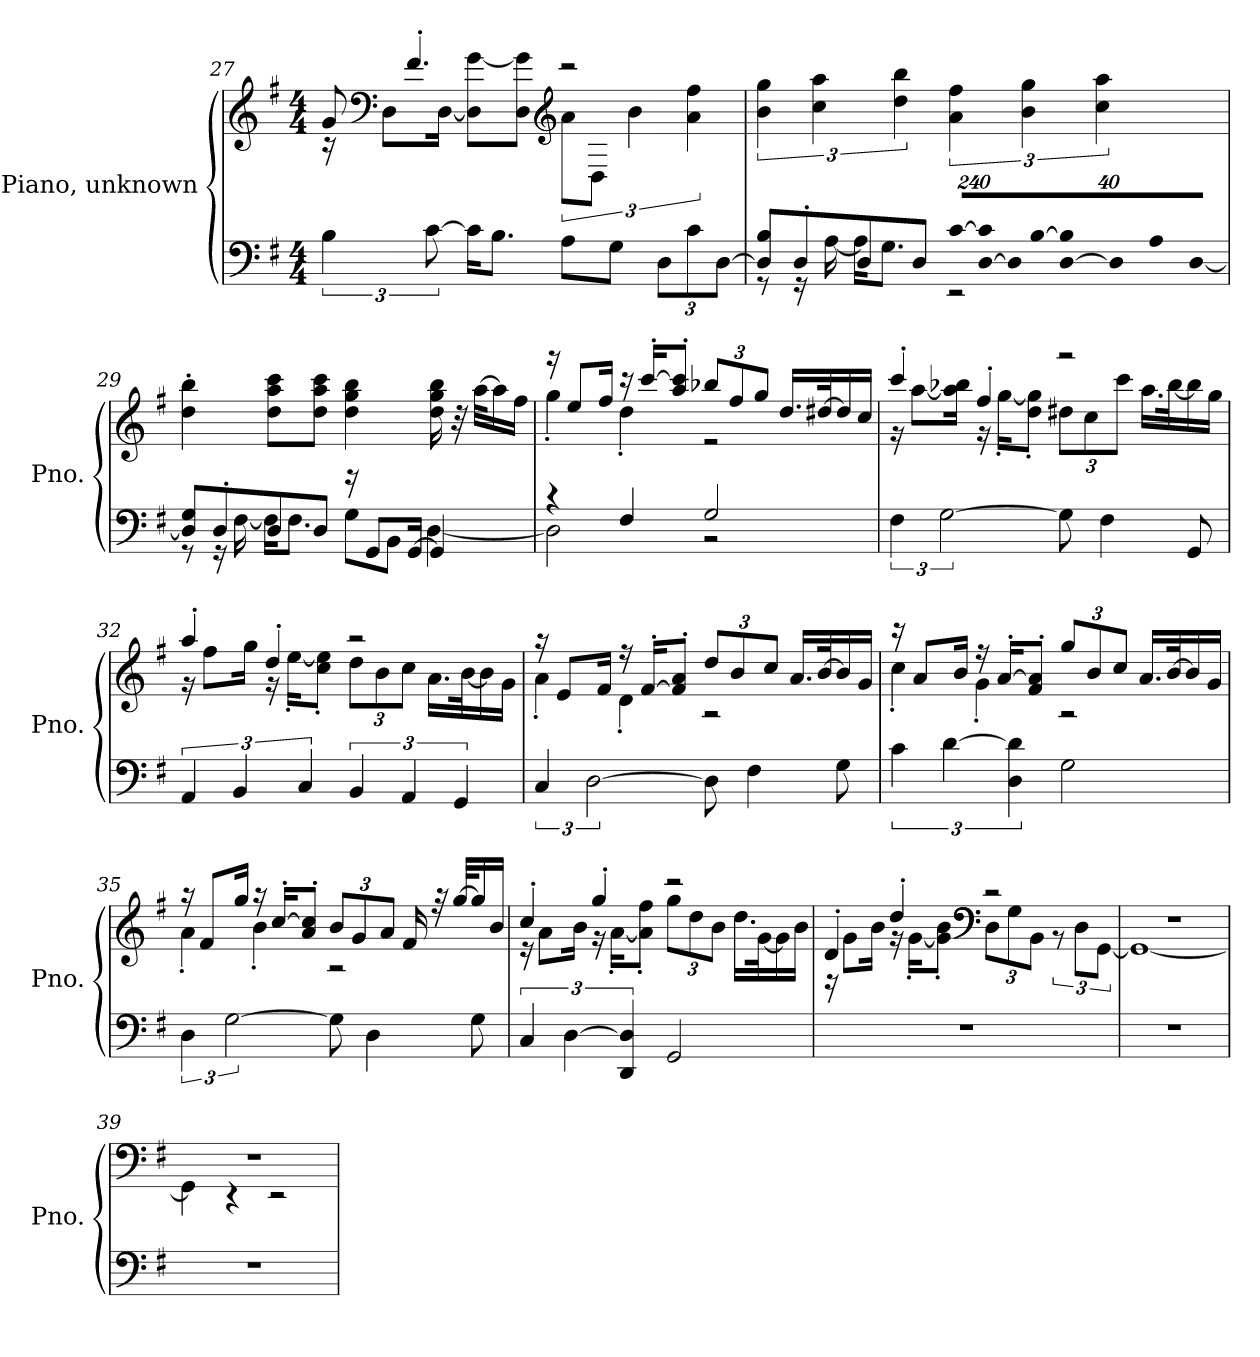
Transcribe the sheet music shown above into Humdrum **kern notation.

**kern	**kern
*part1	*part1
*staff2	*staff1
*I"Piano, unknown	*
*I'Pno.	*
!!LO:PB:g=z
*clefF4	*clefG2
*k[f#]	*k[f#]
*M4/4	*M4/4
=27	=27
*	*^
6B\	8g/	16r
*	*clefF4	*
.	.	8D\L
.	4.f#'/	.
[12c\	.	.
.	.	[16D\Jk
16c\KL]	.	8D\] [8g\L
8.B\J	.	.
.	.	8D\ 8g\]J
*	*clefG2	*
8A\L	2r	12a\L
.	.	12D\J
8G\J	.	.
.	.	6b\
*Xbrackettup	*	*
12D\L	.	.
12c\	.	6a\ 6ff#\
[12D\J	.	.
*	*v	*v
=28	=28
*^	*
8D/] 8B/L	8r	6b\ 6gg\
8D'/	16r	.
.	.	6cc\ 6aa\
.	[16A\	.
8D/	16A\KL]	.
.	8.G\J	.
.	.	6dd\ 6bb\
8D/J	.	.
!LO:N:vis=16	!	!
[1920%137c/LL	2r	6a\ 6ff#\
!LO:N:vis=16	!	!
[1920%137D/ 1920%137c/]	.	.
!LO:N:vis=32	!	!
640%23D/L]	.	.
.	.	6b\ 6gg\
!LO:N:vis=32	!	!
[640%23B/J	.	.
!LO:N:vis=16	!	!
[1920%137D/ 1920%137B/]	.	.
!LO:N:vis=16	!	!
1920%137D/]	.	.
.	.	6cc\ 6aa\
!LO:N:vis=16	!	!
1920%137A/	.	.
!LO:N:vis=16	!	!
[1920%137D/JJ	.	.
!!LO:LB:g=z
=29	=29	=29
8D/] 8G/L	8r	4dd\' 4bb\'
8D'/	16r	.
.	[16F#\	.
8D/	16F#\KL]	8dd\ 8aa\ 8ccc\L
.	8.F#\J	.
8D/J	.	8dd\ 8aa\ 8ccc\J
16r	8G\L	4dd\ 4gg\ 4bb\
8GG/L	.	.
.	8BB\J	.
[16GG/Jk	.	.
4GG/]	[4D\	16dd\ 16gg\ 16bb\
.	.	32r
.	.	[32aa\KLL
.	.	16aa\]
.	.	16ff#\JJ
=30	=30	=30
*	*	*^
4r	2D\]	16r	4gg'\
.	.	8ee/L	.
.	.	16ff#/Jk	.
4F#/	.	16r	4dd'\
.	.	[16ccc'/KL	.
.	.	8aa/' 8ccc/]'J	.
*	*	*Xbrackettup	*
2G/	2r	12bb-X/L	2r
.	.	12ff#/	.
.	.	12gg/J	.
.	.	16.dd/LL	.
.	.	[32dd#X/K	.
.	.	16dd#/]	.
.	.	16cc/JJ	.
*v	*v	*	*
!!LO:LB:g=z	!!
=31	=31	=31
*brackettup	*	*
6F#\	4ccc'/	16r
.	.	[8aa\L
[3G\	.	.
.	.	16aa\] 16bb-X\Jk
.	4ff#'/	16r
.	.	[16gg'\KL
.	.	8dd\' 8gg\]'J
8G\]	2r	12dd#X\L
.	.	12cc\
4F#\	.	.
.	.	12ccc\J
.	.	16.aa\LL
.	.	[32bb-\K
8GG/	.	16bb-\]
.	.	16gg\JJ
=32	=32	=32
6AA/	4aa'/	16r
.	.	8ff#\L
6BB/	.	.
.	.	16gg\Jk
.	4dd'/	16r
.	.	[16ee'\KL
6C/	.	.
.	.	8cc\' 8ee\]'J
6BB/	2r	12dd\L
.	.	12b\
6AA/	.	12cc\J
.	.	16.a\LL
6GG/	.	.
.	.	[32b\K
.	.	16b\]
.	.	16g\JJ
!!LO:LB:g=z	!!
=33	=33	=33
6C/	16r	4a'\
.	8e/L	.
[3D\	.	.
.	16f#/Jk	.
.	16r	4d'\
.	[16f#'/KL	.
.	8f#/]' 8a/'J	.
8D\]	12dd/L	2r
.	12b/	.
4F#\	.	.
.	12cc/J	.
.	16.a/LL	.
.	[32b/K	.
8G\	16b/]	.
.	16g/JJ	.
=34	=34	=34
6c\	16r	4cc'\
.	8a/L	.
[6d\	.	.
.	16b/Jk	.
.	16r	4g'\
.	[16a'/KL	.
6D\ 6d\]	.	.
.	8f#/' 8a/]'J	.
2G\	12gg/L	2r
.	12b/	.
.	12cc/J	.
.	16.a/LL	.
.	[32b/K	.
.	16b/]	.
.	16g/JJ	.
=35	=35	=35
6D\	16r	4a'\
.	8f#/L	.
[3G\	.	.
.	16gg/Jk	.
.	16r	4b'\
.	[16cc'/KL	.
.	8a/' 8cc/]'J	.
8G\]	12b/L	2r
.	12g/	.
4D\	.	.
.	12a/J	.
.	16f#/	.
.	32r	.
.	[32gg/KLL	.
8G\	16gg/]	.
.	16b/JJ	.
!!LO:LB:g=z	!!
=36	=36	=36
6C/	4cc'/	16r
.	.	8a\L
[6D\	.	.
.	.	16b\Jk
.	4gg'/	16r
.	.	[16a'\KL
6DD/ 6D/]	.	.
.	.	8a\]' 8ff#\'J
2GG/	2r	12gg\L
.	.	12dd\
.	.	12b\J
.	.	16.dd\LL
.	.	[32g\K
.	.	16g\]
.	.	16b\JJ
=37	=37	=37
1r	4d'/	16r
.	.	8g\L
.	.	16b\Jk
.	4dd'/	16r
.	.	[16g'\KL
.	.	8g\]' 8b\'J
*	*clefF4	*
*	*	*brackettup
.	2r	12D\L
.	.	12G\
.	.	12BB\J
.	.	12r
.	.	12D\L
.	.	[12GG\J
=38	=38	=38
1r	1r	1GG_
=39	=39	=39
1r	1r	4GG\]
.	.	4r
.	.	2r
*	*v	*v
=	=
*-	*-
